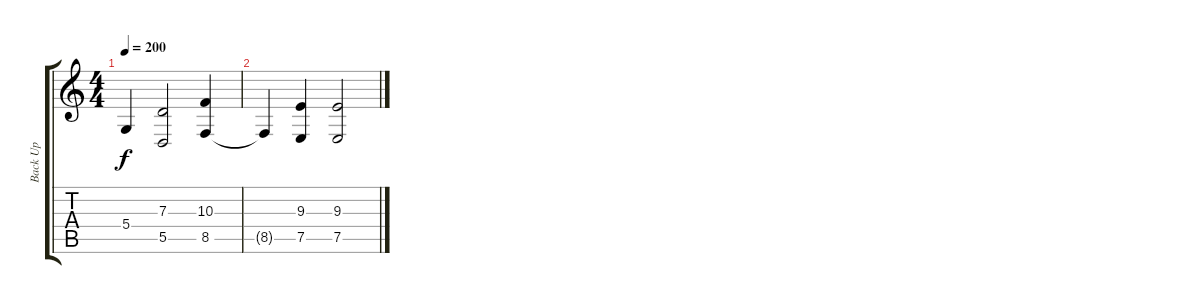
\track ("Back Up" "Back Up") {instrument tenorsax}
\staff {score tabs}
\tuning (E4 B3 G3 D3 A2 E2) {hide}
\ts (4 4)
\tempo 200
\clef g2
\ks c
5.4{t}.4{dy f} (7.3 5.5).2 (10.3 8.5).4 |
8.5{t}.4 (9.3 7.5).4 (9.3 7.5).2
